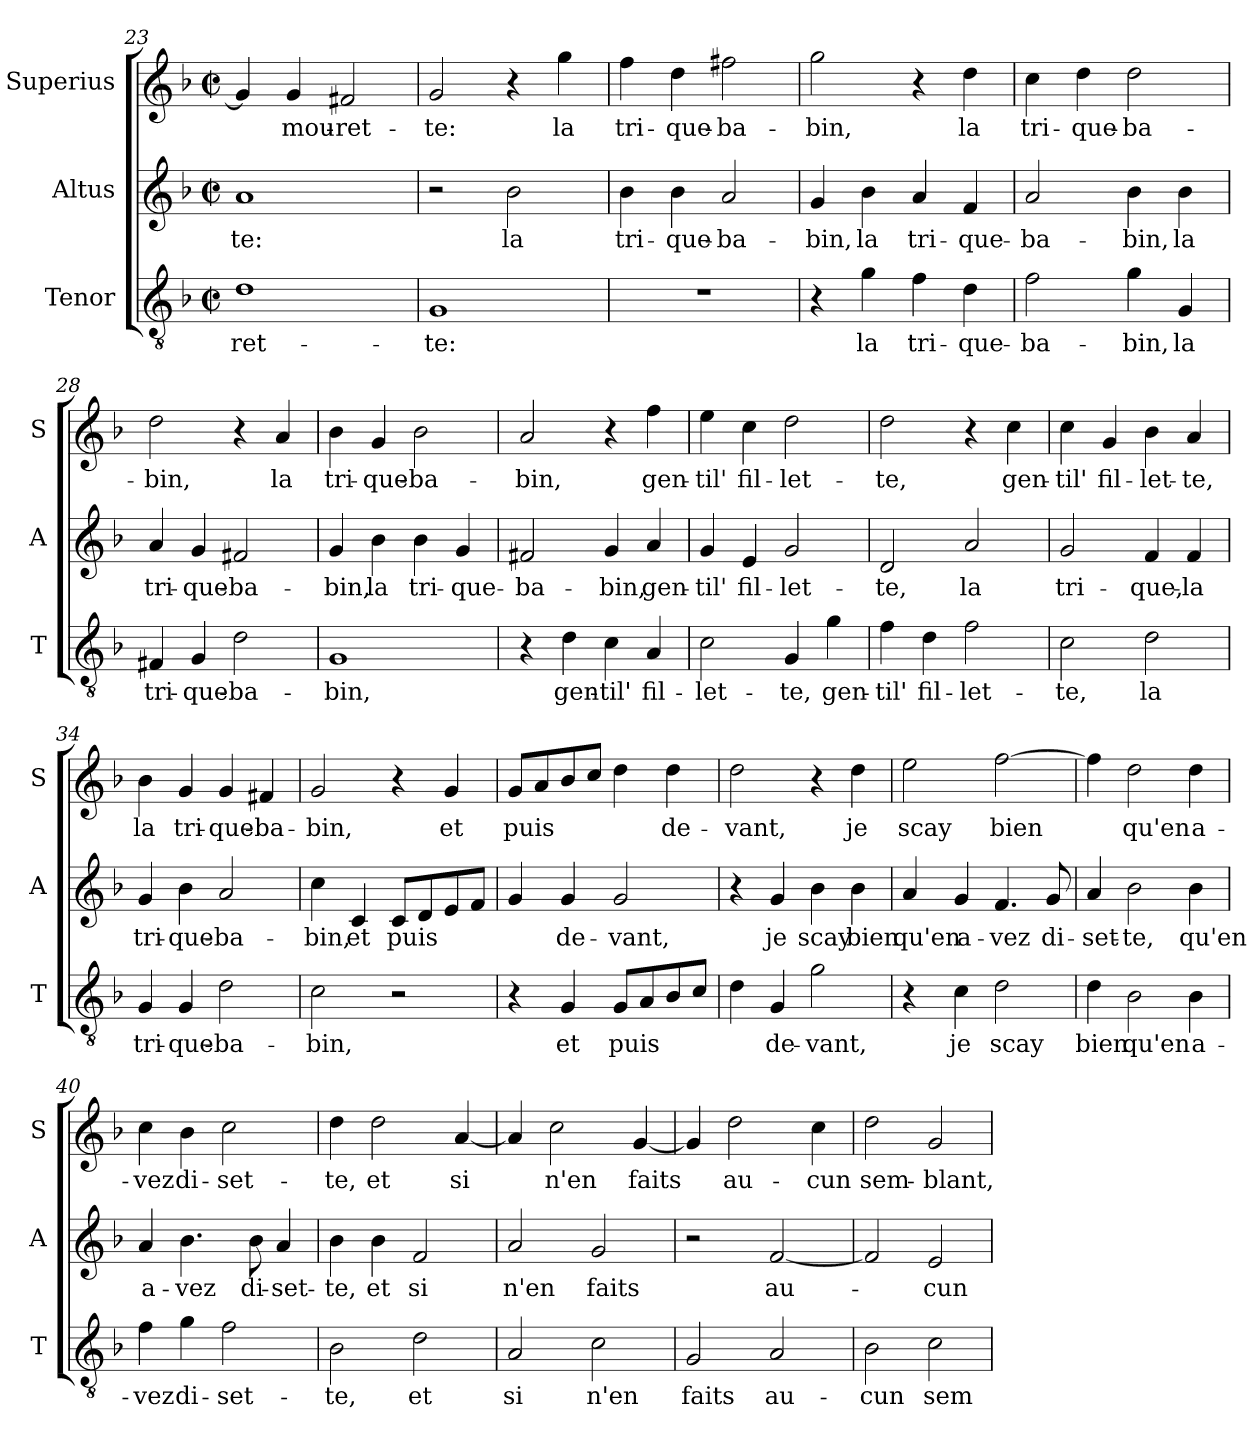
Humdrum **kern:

**kern	**text	**kern	**text	**kern	**text
*part3	*part3	*part2	*part2	*part1	*part1
*staff3	*staff3	*staff2	*staff2	*staff1	*staff1
*I"Tenor	*	*I"Altus	*	*I"Superius	*
*I'T	*	*I'A	*	*I'S	*
*clefGv2	*	*clefG2	*	*clefG2	*
*k[b-]	*	*k[b-]	*	*k[b-]	*
*F:	*	*F:	*	*F:	*
*M2/2	*	*M2/2	*	*M2/2	*
*met(c|)	*	*met(c|)	*	*met(c|)	*
=23	=23	=23	=23	=23	=23
!	!LO:LY:b	!	!LO:LY:b	!	!
1d	-ret-	1a	-te:	4g/]	.
!	!	!	!	!	!LO:LY:b
.	.	.	.	4g/	-mou-
!	!	!	!	!	!LO:LY:b
.	.	.	.	2f#X/	-ret-
=24	=24	=24	=24	=24	=24
!	!LO:LY:b	!	!	!	!LO:LY:b
1G	-te:	2r	.	2g/	-te:
!	!	!	!LO:LY:b	!	!
.	.	2b-\	la	4r	.
!	!	!	!	!	!LO:LY:b
.	.	.	.	4gg\	la
=25	=25	=25	=25	=25	=25
!	!	!	!LO:LY:b	!	!LO:LY:b
1r	.	4b-\	tri-	4ff\	tri-
!	!	!	!LO:LY:b	!	!LO:LY:b
.	.	4b-\	-que-	4dd\	-que-
!	!	!	!LO:LY:b	!	!LO:LY:b
.	.	2a/	-ba-	2ff#X\	-ba-
!!LO:LB:g=z
=26	=26	=26	=26	=26	=26
!	!	!	!LO:LY:b	!	!LO:LY:b
4r	.	4g/	-bin,	2gg\	-bin,
!	!LO:LY:b	!	!LO:LY:b	!	!
4g\	la	4b-\	la	.	.
!	!LO:LY:b	!	!LO:LY:b	!	!
4f\	tri-	4a/	tri-	4r	.
!	!LO:LY:b	!	!LO:LY:b	!	!LO:LY:b
4d\	-que-	4f/	-que-	4dd\	la
=27	=27	=27	=27	=27	=27
!	!LO:LY:b	!	!LO:LY:b	!	!LO:LY:b
2f\	-ba-	2a/	-ba-	4cc\	tri-
!	!	!	!	!	!LO:LY:b
.	.	.	.	4dd\	-que-
!	!LO:LY:b	!	!LO:LY:b	!	!LO:LY:b
4g\	-bin,	4b-\	-bin,	2dd\	-ba-
!	!LO:LY:b	!	!LO:LY:b	!	!
4G/	la	4b-\	la	.	.
=28	=28	=28	=28	=28	=28
!	!LO:LY:b	!	!LO:LY:b	!	!LO:LY:b
4F#X/	tri-	4a/	tri-	2dd\	-bin,
!	!LO:LY:b	!	!LO:LY:b	!	!
4G/	-que-	4g/	-que-	.	.
!	!LO:LY:b	!	!LO:LY:b	!	!
2d\	-ba-	2f#X/	-ba-	4r	.
!	!	!	!	!	!LO:LY:b
.	.	.	.	4a/	la
=29	=29	=29	=29	=29	=29
!	!LO:LY:b	!	!LO:LY:b	!	!LO:LY:b
1G	-bin,	4g/	-bin,	4b-\	tri-
!	!	!	!LO:LY:b	!	!LO:LY:b
.	.	4b-\	la	4g/	-que-
!	!	!	!LO:LY:b	!	!LO:LY:b
.	.	4b-\	tri-	2b-\	-ba-
!	!	!	!LO:LY:b	!	!
.	.	4g/	-que-	.	.
=30	=30	=30	=30	=30	=30
!	!	!	!LO:LY:b	!	!LO:LY:b
4r	.	2f#X/	-ba-	2a/	-bin,
!	!LO:LY:b	!	!	!	!
4d\	gen-	.	.	.	.
!	!LO:LY:b	!	!LO:LY:b	!	!
4c\	-til'	4g/	-bin,	4r	.
!	!LO:LY:b	!	!LO:LY:b	!	!LO:LY:b
4A/	fil-	4a/	gen-	4ff\	gen-
!!LO:LB:g=z
=31	=31	=31	=31	=31	=31
!	!LO:LY:b	!	!LO:LY:b	!	!LO:LY:b
2c\	-let-	4g/	-til'	4ee\	-til'
!	!	!	!LO:LY:b	!	!LO:LY:b
.	.	4e/	fil-	4cc\	fil-
!	!LO:LY:b	!	!LO:LY:b	!	!LO:LY:b
4G/	-te,	2g/	-let-	2dd\	-let-
!	!LO:LY:b	!	!	!	!
4g\	gen-	.	.	.	.
=32	=32	=32	=32	=32	=32
!	!LO:LY:b	!	!LO:LY:b	!	!LO:LY:b
4f\	-til'	2d/	-te,	2dd\	-te,
!	!LO:LY:b	!	!	!	!
4d\	fil-	.	.	.	.
!	!LO:LY:b	!	!LO:LY:b	!	!
2f\	-let-	2a/	la	4r	.
!	!	!	!	!	!LO:LY:b
.	.	.	.	4cc\	gen-
=33	=33	=33	=33	=33	=33
!	!LO:LY:b	!	!LO:LY:b	!	!LO:LY:b
2c\	-te,	2g/	tri-	4cc\	-til'
!	!	!	!	!	!LO:LY:b
.	.	.	.	4g/	fil-
!	!LO:LY:b	!	!LO:LY:b	!	!LO:LY:b
2d\	la	4f/	-que,-	4b-\	-let-
!	!	!	!LO:LY:b	!	!LO:LY:b
.	.	4f/	-la	4a/	-te,
=34	=34	=34	=34	=34	=34
!	!LO:LY:b	!	!LO:LY:b	!	!LO:LY:b
4G/	tri-	4g/	tri-	4b-\	la
!	!LO:LY:b	!	!LO:LY:b	!	!LO:LY:b
4G/	-que-	4b-\	-que-	4g/	tri-
!	!LO:LY:b	!	!LO:LY:b	!	!LO:LY:b
2d\	-ba-	2a/	-ba-	4g/	-que-
!	!	!	!	!	!LO:LY:b
.	.	.	.	4f#X/	-ba-
=35	=35	=35	=35	=35	=35
!	!LO:LY:b	!	!LO:LY:b	!	!LO:LY:b
2c\	-bin,	4cc\	-bin,	2g/	-bin,
!	!	!	!LO:LY:b	!	!
.	.	4c/	et	.	.
!	!	!	!LO:LY:b	!	!
2r	.	8c/L	puis	4r	.
.	.	8d/	.	.	.
!	!	!	!	!	!LO:LY:b
.	.	8e/	.	4g/	et
.	.	8f/J	.	.	.
!!LO:PB:g=z
=36	=36	=36	=36	=36	=36
!	!	!	!	!	!LO:LY:b
4r	.	4g/	.	8g/L	puis
.	.	.	.	8a/	.
!	!LO:LY:b	!	!LO:LY:b	!	!
4G/	et	4g/	de-	8b-/	.
.	.	.	.	8cc/J	.
!	!LO:LY:b	!	!LO:LY:b	!	!
8G/L	puis	2g/	-vant,	4dd\	.
8A/	.	.	.	.	.
!	!	!	!	!	!LO:LY:b
8B-/	.	.	.	4dd\	de-
8c/J	.	.	.	.	.
=37	=37	=37	=37	=37	=37
!	!	!	!	!	!LO:LY:b
4d\	.	4r	.	2dd\	-vant,
!	!LO:LY:b	!	!LO:LY:b	!	!
4G/	de-	4g/	je	.	.
!	!LO:LY:b	!	!LO:LY:b	!	!
2g\	-vant,	4b-\	scay	4r	.
!	!	!	!LO:LY:b	!	!LO:LY:b
.	.	4b-\	bien	4dd\	je
=38	=38	=38	=38	=38	=38
!	!	!	!LO:LY:b	!	!LO:LY:b
4r	.	4a/	qu'en	2ee\	scay
!	!LO:LY:b	!	!LO:LY:b	!	!
4c\	je	4g/	a-	.	.
!	!LO:LY:b	!	!LO:LY:b	!	!LO:LY:b
2d\	scay	4.f/	-vez	[2ff\	bien
!	!	!	!LO:LY:b	!	!
.	.	8g/	di-	.	.
=39	=39	=39	=39	=39	=39
!	!LO:LY:b	!	!LO:LY:b	!	!
4d\	bien	4a/	-set-	4ff\]	.
!	!LO:LY:b	!	!LO:LY:b	!	!LO:LY:b
2B-\	qu'en	2b-\	-te,	2dd\	qu'en
!	!LO:LY:b	!	!LO:LY:b	!	!LO:LY:b
4B-\	a-	4b-\	qu'en	4dd\	a-
=40	=40	=40	=40	=40	=40
!	!LO:LY:b	!	!LO:LY:b	!	!LO:LY:b
4f\	-vez	4a/	a-	4cc\	-vez
!	!LO:LY:b	!	!LO:LY:b	!	!LO:LY:b
4g\	di-	4.b-\	-vez	4b-\	di-
!	!LO:LY:b	!	!	!	!LO:LY:b
2f\	-set-	.	.	2cc\	-set-
!	!	!	!LO:LY:b	!	!
.	.	8b-\	di-	.	.
!	!	!	!LO:LY:b	!	!
.	.	4a/	-set-	.	.
!!LO:LB:g=z
=41	=41	=41	=41	=41	=41
!	!LO:LY:b	!	!LO:LY:b	!	!LO:LY:b
2B-\	-te,	4b-\	-te,	4dd\	-te,
!	!	!	!LO:LY:b	!	!LO:LY:b
.	.	4b-\	et	2dd\	et
!	!LO:LY:b	!	!LO:LY:b	!	!
2d\	et	2f/	si	.	.
!	!	!	!	!	!LO:LY:b
.	.	.	.	[4a/	si
=42	=42	=42	=42	=42	=42
!	!LO:LY:b	!	!LO:LY:b	!	!
2A/	si	2a/	n'en	4a/]	.
!	!	!	!	!	!LO:LY:b
.	.	.	.	2cc\	n'en
!	!LO:LY:b	!	!LO:LY:b	!	!
2c\	n'en	2g/	faits	.	.
!	!	!	!	!	!LO:LY:b
.	.	.	.	[4g/	faits
=43	=43	=43	=43	=43	=43
!	!LO:LY:b	!	!	!	!
2G/	faits	2r	.	4g/]	.
!	!	!	!	!	!LO:LY:b
.	.	.	.	2dd\	au-
!	!LO:LY:b	!	!LO:LY:b	!	!
2A/	au-	[2f/	au-	.	.
!	!	!	!	!	!LO:LY:b
.	.	.	.	4cc\	-cun
=44	=44	=44	=44	=44	=44
!	!LO:LY:b	!	!	!	!LO:LY:b
2B-\	-cun	2f/]	.	2dd\	sem-
!	!LO:LY:b	!	!LO:LY:b	!	!LO:LY:b
2c\	sem-	2e/	-cun	2g/	-blant,
=	=	=	=	=	=
*-	*-	*-	*-	*-	*-
